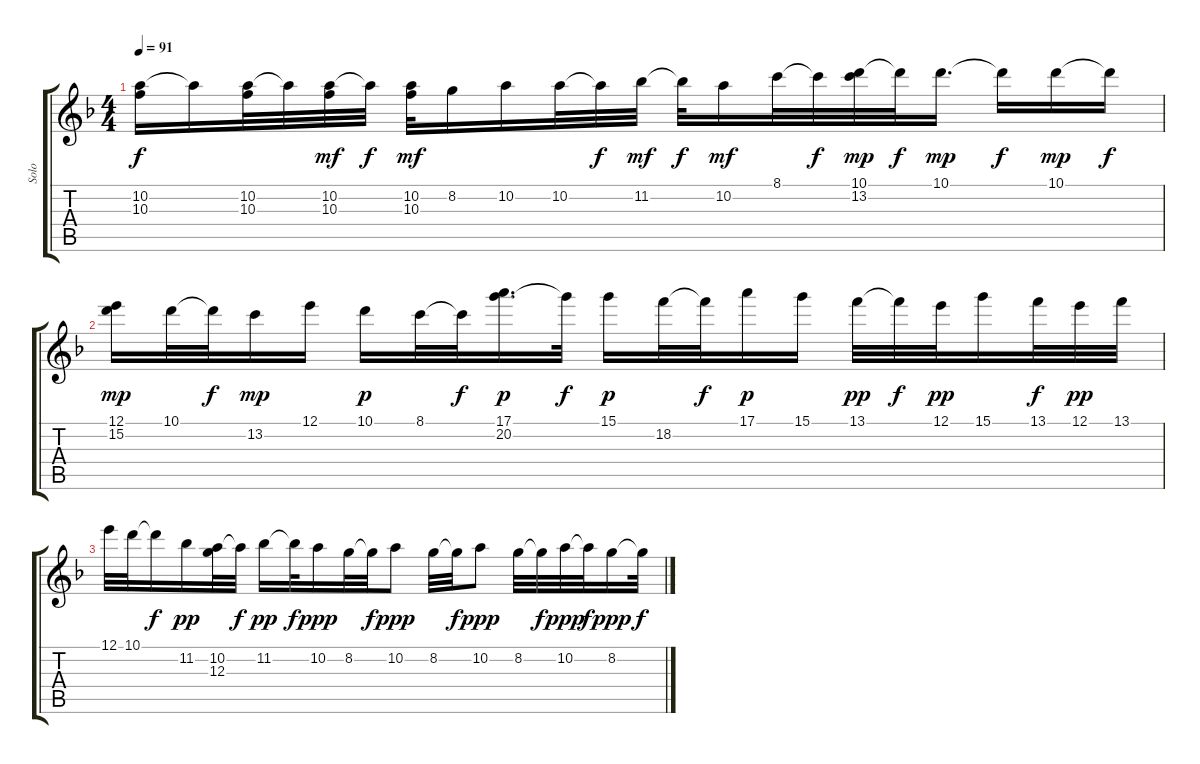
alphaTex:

\track ("Solo" "Solo") {instrument acousticguitarnylon}
\staff {score tabs}
\tuning (E4 B3 G3 D3 A2 E2) {hide}
\ts (4 4)
\tempo 91
\clef g2
\ks dminor
(10.2 10.3).16{dy f} 10.2{t}.16 (10.2 10.3).32 10.2{t}.32 (10.2 10.3).32{dy mf} 10.2{t}.32{dy f} (10.2 10.3).32{dy mf} 8.2.16 10.2.16 10.2.32 10.2{t}.32{dy f} 11.2.32{dy mf} 11.2{t}.32{dy f} 10.2.16{dy mf} 8.1.32 8.1{t}.32{dy f} (10.1 13.2).32{dy mp} 10.1{t}.32{dy f} 10.1.16{d dy mp} 10.1{t}.16{dy f} 10.1.16{dy mp} 10.1{t}.16{dy f} |
(12.1 15.2).16{dy mp} 10.1.32 10.1{t}.32{dy f} 13.2.16{dy mp} 12.1.16 10.1.16{dy p} 8.1.32 8.1{t}.32{dy f} (17.1 20.2).16{d dy p} 20.2{t}.32{dy f} 15.1.16{dy p} 18.2.32 18.2{t}.32{dy f} 17.1.16{dy p} 15.1.16 13.1.32{dy pp} 13.1{t}.32{dy f} 12.1.32{dy pp} 15.1.16 13.1.32{dy f} 12.1.32{dy pp} 13.1.32 |
12.1.32 10.1.32 10.1{t}.16{dy f} 11.2.16{dy pp} (10.2 12.3).32 10.2{t}.32{dy f} 11.2.16{dy pp} 11.2{t}.32{dy f} 10.2.16{dy ppp} 8.2.32 8.2{t}.32{dy f} 10.2.8{dy ppp} 8.2.32 8.2{t}.32{dy f} 10.2.8{dy ppp} 8.2.32 8.2{t}.32{dy f} 10.2.32{dy ppp} 10.2{t}.32{dy f} 8.2.16{dy ppp} 8.2{t}.32{dy f}
